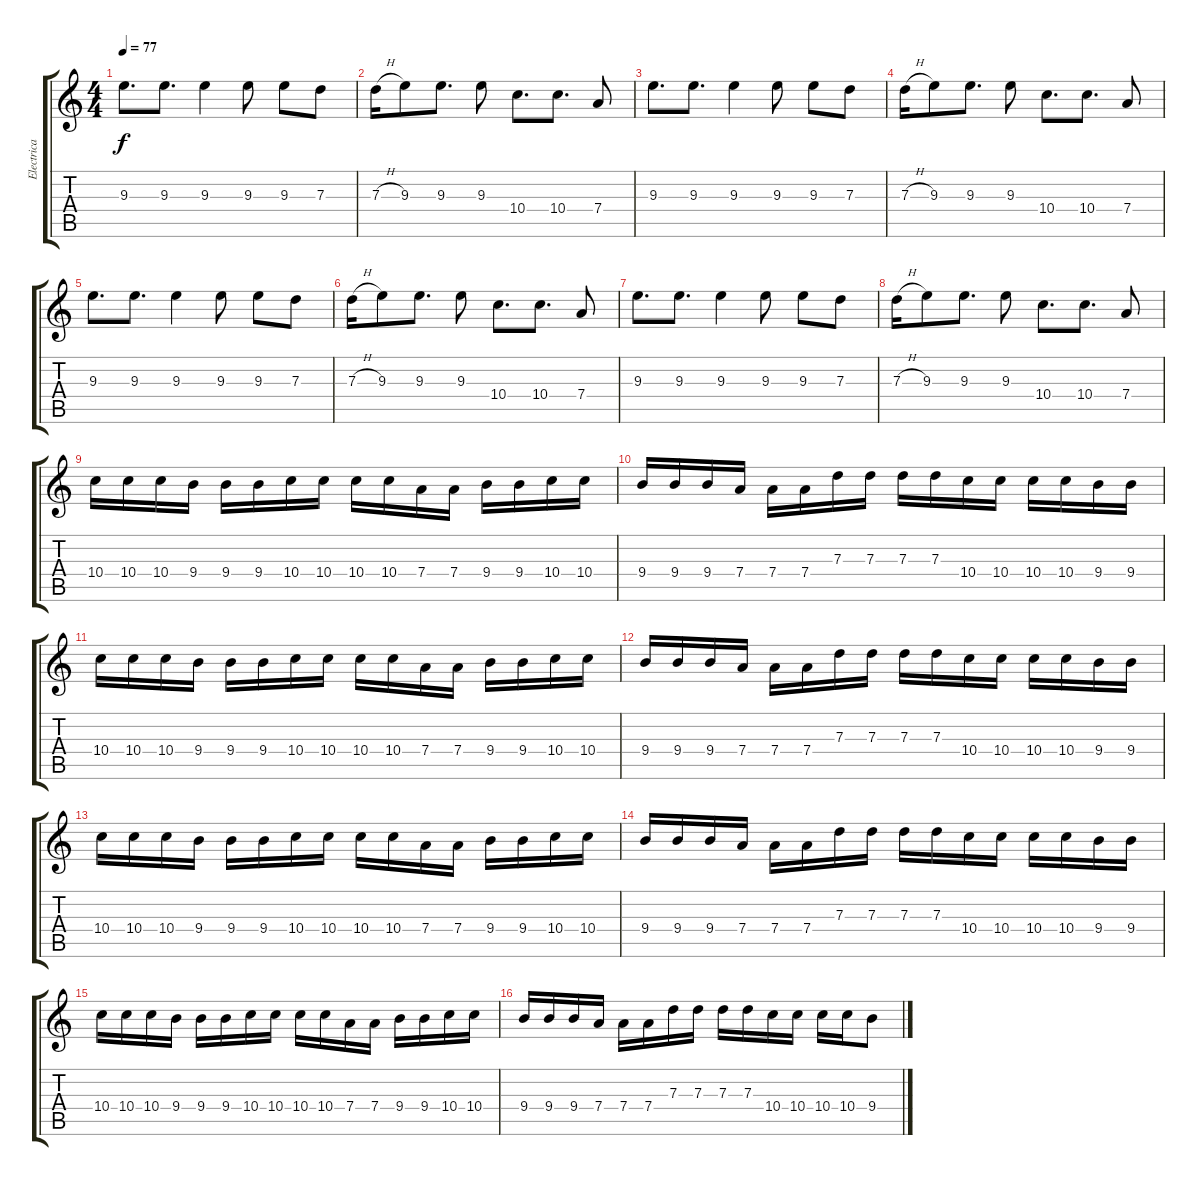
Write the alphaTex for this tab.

\track ("Electrica 1" "Electrica ") {instrument overdrivenguitar}
\staff {score tabs}
\tuning (E4 B3 G3 D3 A2 E2) {hide}
\ts (4 4)
\tempo 77
\clef g2
\ks c
9.3.8{d dy f instrument electricguitarjazz} 9.3.8{d} 9.3.4 9.3.8 9.3.8 7.3.8 |
7.3{h}.16 9.3.8 9.3.8{d} 9.3.8 10.4.8{d} 10.4.8{d} 7.4.8 |
9.3.8{d} 9.3.8{d} 9.3.4 9.3.8 9.3.8 7.3.8 |
7.3{h}.16 9.3.8 9.3.8{d} 9.3.8 10.4.8{d} 10.4.8{d} 7.4.8 |
9.3.8{d} 9.3.8{d} 9.3.4 9.3.8 9.3.8 7.3.8 |
7.3{h}.16 9.3.8 9.3.8{d} 9.3.8 10.4.8{d} 10.4.8{d} 7.4.8 |
9.3.8{d} 9.3.8{d} 9.3.4 9.3.8 9.3.8 7.3.8 |
7.3{h}.16 9.3.8 9.3.8{d} 9.3.8 10.4.8{d} 10.4.8{d} 7.4.8 |
10.4.16{instrument overdrivenguitar} 10.4.16 10.4.16 9.4.16 9.4.16 9.4.16 10.4.16 10.4.16 10.4.16 10.4.16 7.4.16 7.4.16 9.4.16 9.4.16 10.4.16 10.4.16 |
9.4.16 9.4.16 9.4.16 7.4.16 7.4.16 7.4.16 7.3.16 7.3.16 7.3.16 7.3.16 10.4.16 10.4.16 10.4.16 10.4.16 9.4.16 9.4.16 |
10.4.16 10.4.16 10.4.16 9.4.16 9.4.16 9.4.16 10.4.16 10.4.16 10.4.16 10.4.16 7.4.16 7.4.16 9.4.16 9.4.16 10.4.16 10.4.16 |
9.4.16 9.4.16 9.4.16 7.4.16 7.4.16 7.4.16 7.3.16 7.3.16 7.3.16 7.3.16 10.4.16 10.4.16 10.4.16 10.4.16 9.4.16 9.4.16 |
10.4.16 10.4.16 10.4.16 9.4.16 9.4.16 9.4.16 10.4.16 10.4.16 10.4.16 10.4.16 7.4.16 7.4.16 9.4.16 9.4.16 10.4.16 10.4.16 |
9.4.16 9.4.16 9.4.16 7.4.16 7.4.16 7.4.16 7.3.16 7.3.16 7.3.16 7.3.16 10.4.16 10.4.16 10.4.16 10.4.16 9.4.16 9.4.16 |
10.4.16 10.4.16 10.4.16 9.4.16 9.4.16 9.4.16 10.4.16 10.4.16 10.4.16 10.4.16 7.4.16 7.4.16 9.4.16 9.4.16 10.4.16 10.4.16 |
9.4.16 9.4.16 9.4.16 7.4.16 7.4.16 7.4.16 7.3.16 7.3.16 7.3.16 7.3.16 10.4.16 10.4.16 10.4.16 10.4.16 9.4.8
